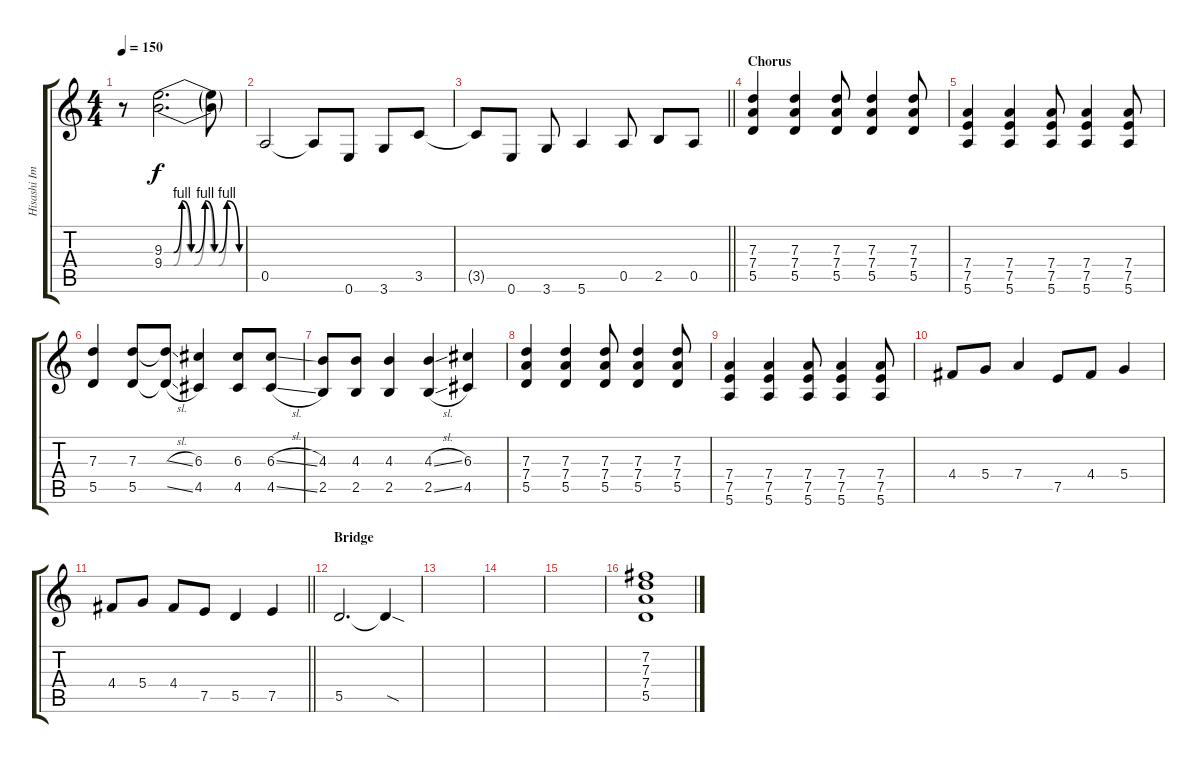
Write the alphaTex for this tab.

\track ("Hisashi Imai" "Hisashi Im") {instrument overdrivenguitar}
\staff {score tabs}
\tuning (E4 B3 G3 D3 A2 E2) {hide}
\ts (4 4)
\tempo 150
\clef g2
\ks c
r.8{dy f} (9.3{be (custom 0 0 7 0 13 4 20 0 23 0 30 4 37 0 40 0 46 4 55 0 60 0)} 9.4{be (custom 0 0 7 0 13 4 19 0 22 0 30 4 36 0 40 0 46 4 55 0 60 0)}).2{d} (9.3{t} 9.4{t}).8 |
0.5.2 0.5{t}.8 0.6.8 3.6.8 3.5.8 |
\barLineRight lightlight
3.5{t}.8 0.6.8 3.6.8 5.6.4 0.5.8 2.5.8 0.5.8 |
\section ("" "Chorus")
(7.3 7.4 5.5).4 (7.3 7.4 5.5).4 (7.3 7.4 5.5).8 (7.3 7.4 5.5).4 (7.3 7.4 5.5).8 |
(7.4 7.5 5.6).4 (7.4 7.5 5.6).4 (7.4 7.5 5.6).8 (7.4 7.5 5.6).4 (7.4 7.5 5.6).8 |
(7.3 5.5).4 (7.3 5.5).8 (7.3{sl t} 5.5{sl t}).8 (6.3 4.5).4 (6.3 4.5).8 (6.3{sl} 4.5{sl}).8 |
(4.3 2.5).8 (4.3 2.5).8 (4.3 2.5).4 (4.3{sl} 2.5{sl}).4 (6.3 4.5).4 |
(7.3 7.4 5.5).4 (7.3 7.4 5.5).4 (7.3 7.4 5.5).8 (7.3 7.4 5.5).4 (7.3 7.4 5.5).8 |
(7.4 7.5 5.6).4 (7.4 7.5 5.6).4 (7.4 7.5 5.6).8 (7.4 7.5 5.6).4 (7.4 7.5 5.6).8 |
4.4.8 5.4.8 7.4.4 7.5.8 4.4.8 5.4.4 |
\barLineRight lightlight
4.4.8 5.4.8 4.4.8 7.5.8 5.5.4 7.5.4 |
\section ("" "Bridge")
5.5.2{d} 5.5{sod t}.4 |
|
|
|
(7.2 7.3 7.4 5.5).1
